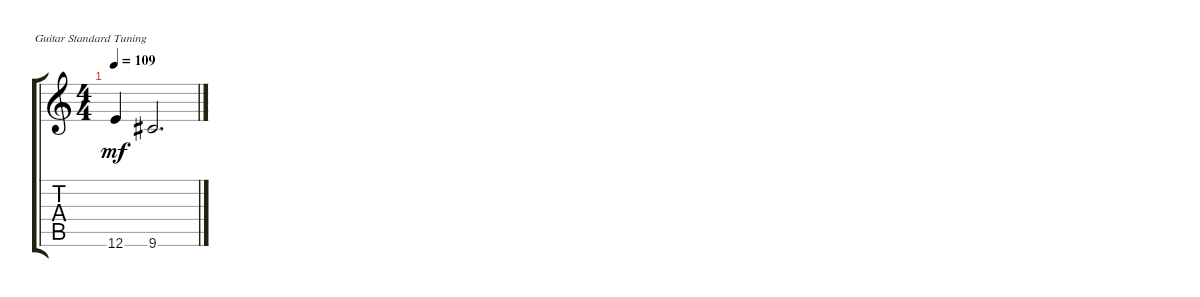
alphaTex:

\bracketExtendMode groupsimilarinstruments
\singleTrackTrackNamePolicy hidden
\multiTrackTrackNamePolicy hidden
\otherSystemsTrackNameOrientation horizontal
\track ("" "N-Gt") {instrument acousticguitarnylon}
\staff {score tabs}
\tuning (E4 B3 G3 D3 A2 E2)
\ts (4 4)
\tempo 109
\clef g2
\ks c
12.6.4{dy mf} 9.6.2{d}
